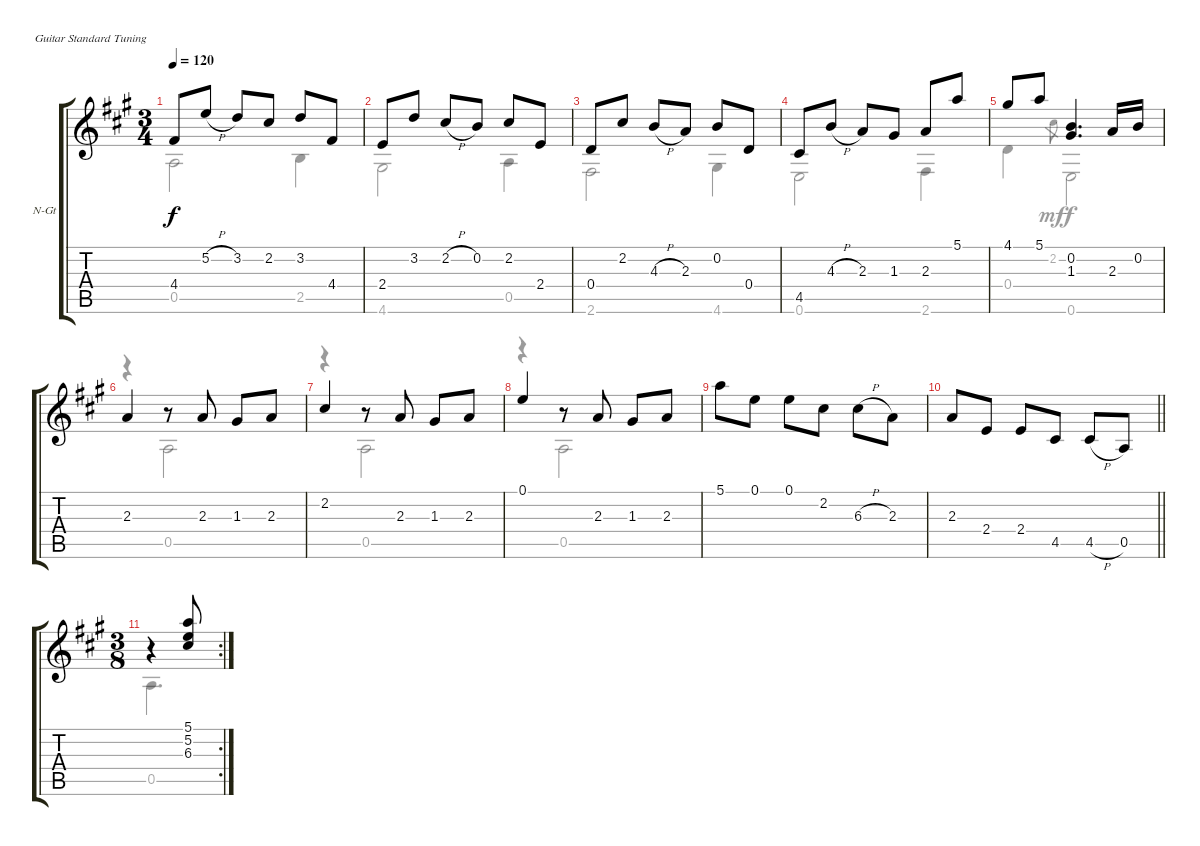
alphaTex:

\bracketExtendMode groupsimilarinstruments
\firstSystemTrackNameOrientation horizontal
\otherSystemsTrackNameOrientation horizontal
\track ("Courante" "N-Gt") {instrument acousticguitarnylon}
\staff {score tabs}
\tuning (E4 B3 G3 D3 A2 E2)
\voice
\ts (3 4)
\tempo 120
\clef g2
\ks a
4.4.8{dy f} 5.2{h}.8 3.2.8 2.2.8 3.2.8 4.4.8 |
2.4.8 3.2.8 2.2{h}.8 0.2.8 2.2.8 2.4.8 |
0.4.8 2.2.8 4.3{h}.8 2.3.8 0.2.8 0.4.8 |
4.5.8 4.3{h}.8 2.3.8 1.3.8 2.3.8 5.1.8 |
4.1.8 5.1.8 (0.2 1.3).4{d} 2.3.16 0.2.16 |
2.3.4 r.8 2.3.8 1.3.8 2.3.8 |
2.2.4 r.8 2.3.8 1.3.8 2.3.8 |
0.1.4 r.8 2.3.8 1.3.8 2.3.8 |
5.1.8 0.1.8 0.1.8 2.2.8 6.3{h}.8 2.3.8 |
\barLineRight lightlight
2.3.8 2.4.8 2.4.8 4.5.8 4.5{h}.8 0.5.8 |
\rc 2
\ts (3 8)
\beaming (8 2 2 2 2)
r.4 (5.1 5.2 6.3).8
\voice
\clef g2
\ottava regular
\simile none
\ks a
0.5.2{dy f} 2.5.4 |
4.6.2 0.5.4 |
2.6.2 4.6.4 |
0.6.2 2.6.4 |
0.4.4 2.2.8{gr dy mf} 0.6.2{dy f} |
r.4 0.5.2 |
r.4 0.5.2 |
r.4 0.5.2 |
|
\barLineRight lightlight
|
0.5.4{d}
